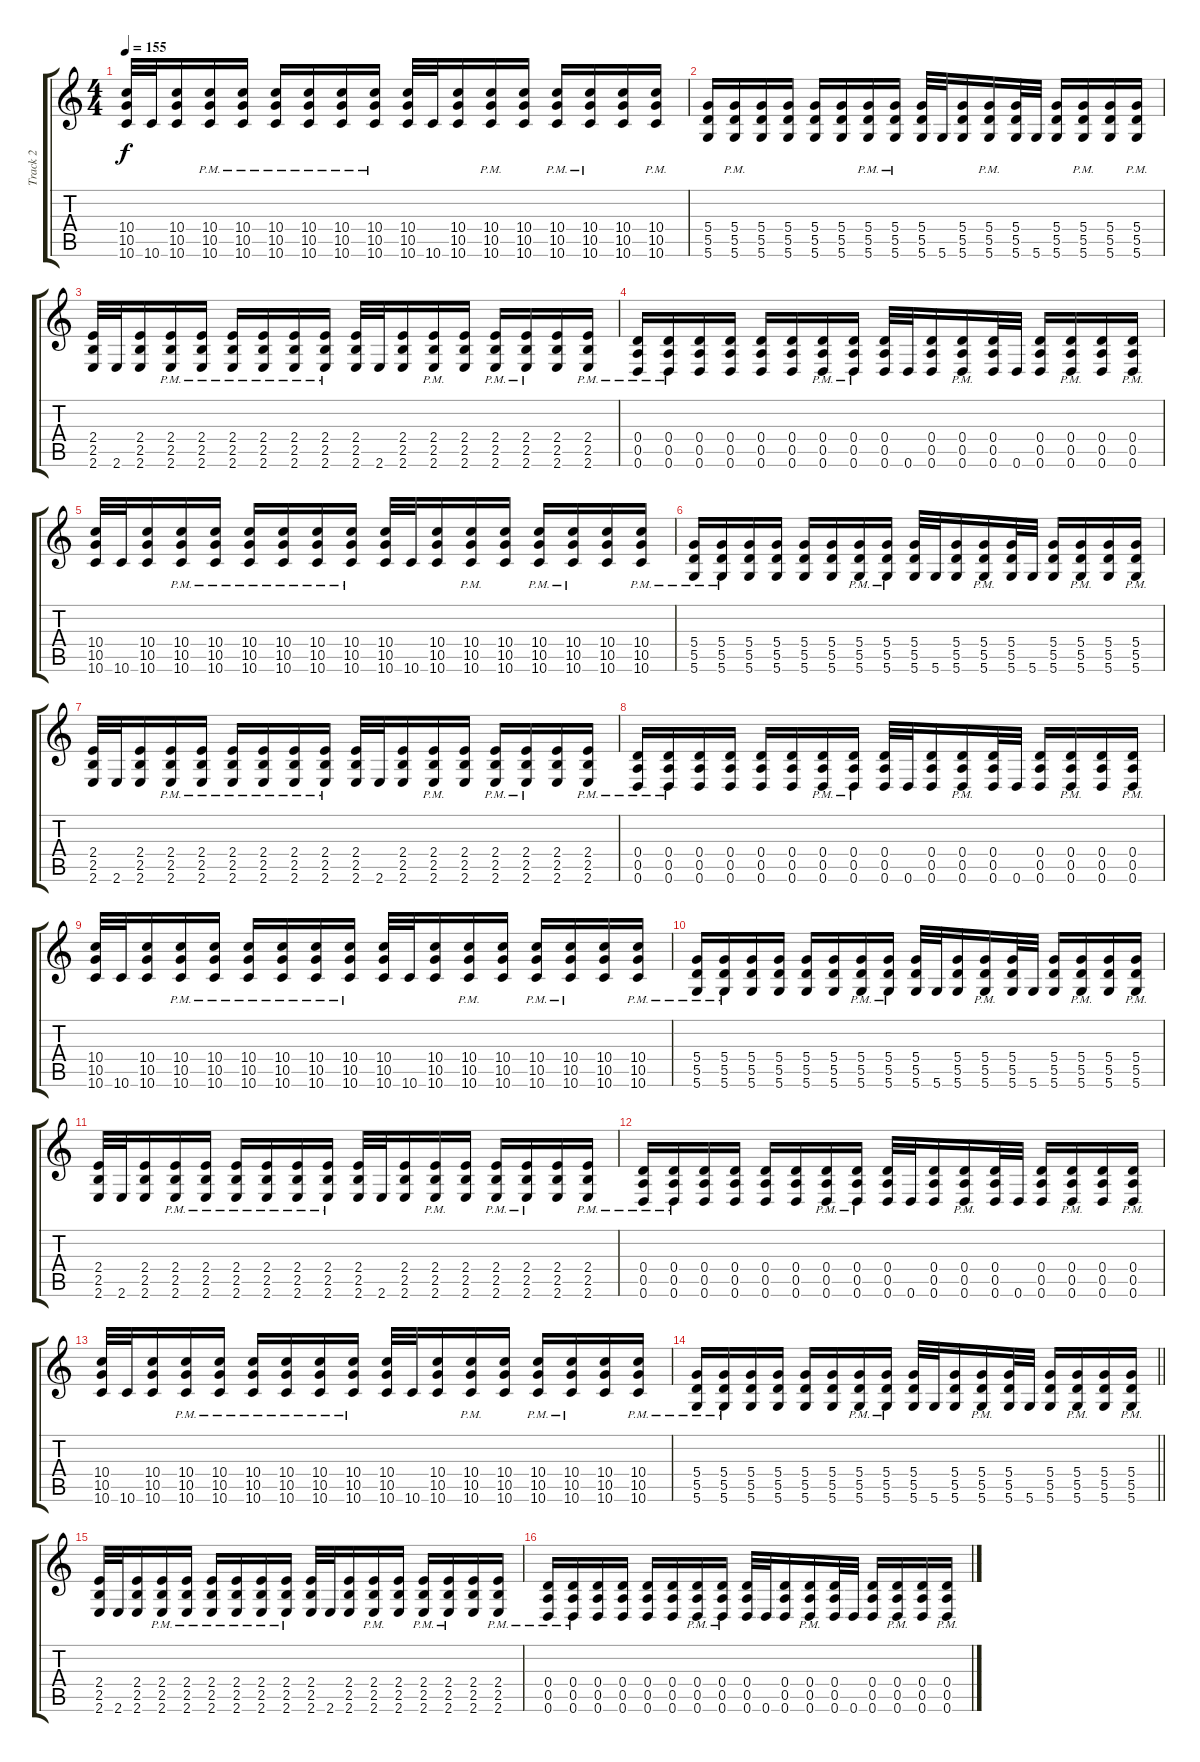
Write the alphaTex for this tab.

\track ("Track 2" "Track 2") {instrument distortionguitar}
\staff {score tabs}
\tuning (E4 B3 G3 D3 A2 D2) {hide}
\ts (4 4)
\tempo 155
\clef g2
\ks c
(10.4 10.5 10.6).32{dy f} 10.6.32 (10.4 10.5 10.6).16 (10.4{pm} 10.5{pm} 10.6{pm}).16 (10.4{pm} 10.5{pm} 10.6{pm}).16 (10.4{pm} 10.5{pm} 10.6{pm}).16 (10.4{pm} 10.5{pm} 10.6{pm}).16 (10.4{pm} 10.5{pm} 10.6{pm}).16 (10.4{pm} 10.5{pm} 10.6{pm}).16 (10.4 10.5 10.6).32 10.6.32 (10.4 10.5 10.6).16 (10.4 10.5{pm} 10.6{pm}).16 (10.4 10.5 10.6).16 (10.4{pm} 10.5{pm} 10.6{pm}).16 (10.4{pm} 10.5{pm} 10.6{pm}).16 (10.4 10.5 10.6).16 (10.4{pm} 10.5{pm} 10.6{pm}).16 |
(5.4 5.5 5.6).16 (5.4{pm} 5.5{pm} 5.6{pm}).16 (5.4 5.5 5.6).16 (5.4 5.5 5.6).16 (5.4 5.5 5.6).16 (5.4 5.5 5.6).16 (5.4{pm} 5.5{pm} 5.6{pm}).16 (5.4{pm} 5.5{pm} 5.6{pm}).16 (5.4 5.5 5.6).32 5.6.32 (5.4 5.5 5.6).16 (5.4{pm} 5.5 5.6{pm}).16 (5.4 5.5 5.6).32 5.6.32 (5.4 5.5 5.6).16 (5.4{pm} 5.5{pm} 5.6{pm}).16 (5.4 5.5 5.6).16 (5.4{pm} 5.5{pm} 5.6{pm}).16 |
(2.4 2.5 2.6).32 2.6.32 (2.4 2.5 2.6).16 (2.4{pm} 2.5{pm} 2.6{pm}).16 (2.4{pm} 2.5{pm} 2.6{pm}).16 (2.4{pm} 2.5{pm} 2.6{pm}).16 (2.4{pm} 2.5{pm} 2.6{pm}).16 (2.4{pm} 2.5{pm} 2.6{pm}).16 (2.4{pm} 2.5{pm} 2.6{pm}).16 (2.4 2.5 2.6).32 2.6.32 (2.4 2.5 2.6).16 (2.4{pm} 2.5{pm} 2.6{pm}).16 (2.4 2.5 2.6).16 (2.4{pm} 2.5{pm} 2.6{pm}).16 (2.4{pm} 2.5{pm} 2.6{pm}).16 (2.4 2.5 2.6).16 (2.4{pm} 2.5{pm} 2.6{pm}).16 |
(0.4{pm} 0.5{pm} 0.6{pm}).16 (0.4{pm} 0.5{pm} 0.6{pm}).16 (0.4 0.5 0.6).16 (0.4 0.5 0.6).16 (0.4 0.5 0.6).16 (0.4 0.5 0.6).16 (0.4{pm} 0.5{pm} 0.6{pm}).16 (0.4{pm} 0.5{pm} 0.6{pm}).16 (0.4 0.5 0.6).32 0.6.32 (0.4 0.5 0.6).16 (0.4{pm} 0.5{pm} 0.6{pm}).16 (0.4 0.5 0.6).32 0.6.32 (0.4 0.5 0.6).16 (0.4{pm} 0.5{pm} 0.6{pm}).16 (0.4 0.5 0.6).16 (0.4{pm} 0.5{pm} 0.6{pm}).16 |
(10.4 10.5 10.6).32 10.6.32 (10.4 10.5 10.6).16 (10.4{pm} 10.5{pm} 10.6{pm}).16 (10.4{pm} 10.5{pm} 10.6{pm}).16 (10.4{pm} 10.5{pm} 10.6{pm}).16 (10.4{pm} 10.5{pm} 10.6{pm}).16 (10.4{pm} 10.5{pm} 10.6{pm}).16 (10.4{pm} 10.5{pm} 10.6{pm}).16 (10.4 10.5 10.6).32 10.6.32 (10.4 10.5 10.6).16 (10.4 10.5{pm} 10.6{pm}).16 (10.4 10.5 10.6).16 (10.4{pm} 10.5{pm} 10.6{pm}).16 (10.4{pm} 10.5{pm} 10.6{pm}).16 (10.4 10.5 10.6).16 (10.4{pm} 10.5{pm} 10.6{pm}).16 |
(5.4 5.5{pm} 5.6).16 (5.4{pm} 5.5{pm} 5.6{pm}).16 (5.4 5.5 5.6).16 (5.4 5.5 5.6).16 (5.4 5.5 5.6).16 (5.4 5.5 5.6).16 (5.4{pm} 5.5{pm} 5.6{pm}).16 (5.4{pm} 5.5{pm} 5.6{pm}).16 (5.4 5.5 5.6).32 5.6.32 (5.4 5.5 5.6).16 (5.4{pm} 5.5 5.6{pm}).16 (5.4 5.5 5.6).32 5.6.32 (5.4 5.5 5.6).16 (5.4{pm} 5.5{pm} 5.6{pm}).16 (5.4 5.5 5.6).16 (5.4{pm} 5.5{pm} 5.6{pm}).16 |
(2.4 2.5 2.6).32 2.6.32 (2.4 2.5 2.6).16 (2.4{pm} 2.5{pm} 2.6{pm}).16 (2.4{pm} 2.5{pm} 2.6{pm}).16 (2.4{pm} 2.5{pm} 2.6{pm}).16 (2.4{pm} 2.5{pm} 2.6{pm}).16 (2.4{pm} 2.5{pm} 2.6{pm}).16 (2.4{pm} 2.5{pm} 2.6{pm}).16 (2.4 2.5 2.6).32 2.6.32 (2.4 2.5 2.6).16 (2.4{pm} 2.5{pm} 2.6{pm}).16 (2.4 2.5 2.6).16 (2.4{pm} 2.5{pm} 2.6{pm}).16 (2.4{pm} 2.5{pm} 2.6{pm}).16 (2.4 2.5 2.6).16 (2.4{pm} 2.5{pm} 2.6{pm}).16 |
(0.4{pm} 0.5{pm} 0.6{pm}).16 (0.4{pm} 0.5{pm} 0.6{pm}).16 (0.4 0.5 0.6).16 (0.4 0.5 0.6).16 (0.4 0.5 0.6).16 (0.4 0.5 0.6).16 (0.4{pm} 0.5{pm} 0.6{pm}).16 (0.4{pm} 0.5{pm} 0.6{pm}).16 (0.4 0.5 0.6).32 0.6.32 (0.4 0.5 0.6).16 (0.4{pm} 0.5{pm} 0.6{pm}).16 (0.4 0.5 0.6).32 0.6.32 (0.4 0.5 0.6).16 (0.4{pm} 0.5{pm} 0.6{pm}).16 (0.4 0.5 0.6).16 (0.4{pm} 0.5{pm} 0.6{pm}).16 |
(10.4 10.5 10.6).32 10.6.32 (10.4 10.5 10.6).16 (10.4{pm} 10.5{pm} 10.6{pm}).16 (10.4{pm} 10.5{pm} 10.6{pm}).16 (10.4{pm} 10.5{pm} 10.6{pm}).16 (10.4{pm} 10.5{pm} 10.6{pm}).16 (10.4{pm} 10.5{pm} 10.6{pm}).16 (10.4{pm} 10.5{pm} 10.6{pm}).16 (10.4 10.5 10.6).32 10.6.32 (10.4 10.5 10.6).16 (10.4 10.5{pm} 10.6{pm}).16 (10.4 10.5 10.6).16 (10.4{pm} 10.5{pm} 10.6{pm}).16 (10.4{pm} 10.5{pm} 10.6{pm}).16 (10.4 10.5 10.6).16 (10.4{pm} 10.5{pm} 10.6{pm}).16 |
(5.4 5.5{pm} 5.6).16 (5.4{pm} 5.5{pm} 5.6{pm}).16 (5.4 5.5 5.6).16 (5.4 5.5 5.6).16 (5.4 5.5 5.6).16 (5.4 5.5 5.6).16 (5.4{pm} 5.5{pm} 5.6{pm}).16 (5.4{pm} 5.5{pm} 5.6{pm}).16 (5.4 5.5 5.6).32 5.6.32 (5.4 5.5 5.6).16 (5.4{pm} 5.5 5.6{pm}).16 (5.4 5.5 5.6).32 5.6.32 (5.4 5.5 5.6).16 (5.4{pm} 5.5{pm} 5.6{pm}).16 (5.4 5.5 5.6).16 (5.4{pm} 5.5{pm} 5.6{pm}).16 |
(2.4 2.5 2.6).32 2.6.32 (2.4 2.5 2.6).16 (2.4{pm} 2.5{pm} 2.6{pm}).16 (2.4{pm} 2.5{pm} 2.6{pm}).16 (2.4{pm} 2.5{pm} 2.6{pm}).16 (2.4{pm} 2.5{pm} 2.6{pm}).16 (2.4{pm} 2.5{pm} 2.6{pm}).16 (2.4{pm} 2.5{pm} 2.6{pm}).16 (2.4 2.5 2.6).32 2.6.32 (2.4 2.5 2.6).16 (2.4{pm} 2.5{pm} 2.6{pm}).16 (2.4 2.5 2.6).16 (2.4{pm} 2.5{pm} 2.6{pm}).16 (2.4{pm} 2.5{pm} 2.6{pm}).16 (2.4 2.5 2.6).16 (2.4{pm} 2.5{pm} 2.6{pm}).16 |
(0.4{pm} 0.5{pm} 0.6{pm}).16 (0.4{pm} 0.5{pm} 0.6{pm}).16 (0.4 0.5 0.6).16 (0.4 0.5 0.6).16 (0.4 0.5 0.6).16 (0.4 0.5 0.6).16 (0.4{pm} 0.5{pm} 0.6{pm}).16 (0.4{pm} 0.5{pm} 0.6{pm}).16 (0.4 0.5 0.6).32 0.6.32 (0.4 0.5 0.6).16 (0.4{pm} 0.5{pm} 0.6{pm}).16 (0.4 0.5 0.6).32 0.6.32 (0.4 0.5 0.6).16 (0.4{pm} 0.5{pm} 0.6{pm}).16 (0.4 0.5 0.6).16 (0.4{pm} 0.5{pm} 0.6{pm}).16 |
(10.4 10.5 10.6).32 10.6.32 (10.4 10.5 10.6).16 (10.4{pm} 10.5{pm} 10.6{pm}).16 (10.4{pm} 10.5{pm} 10.6{pm}).16 (10.4{pm} 10.5{pm} 10.6{pm}).16 (10.4{pm} 10.5{pm} 10.6{pm}).16 (10.4{pm} 10.5{pm} 10.6{pm}).16 (10.4{pm} 10.5{pm} 10.6{pm}).16 (10.4 10.5 10.6).32 10.6.32 (10.4 10.5 10.6).16 (10.4 10.5{pm} 10.6{pm}).16 (10.4 10.5 10.6).16 (10.4{pm} 10.5{pm} 10.6{pm}).16 (10.4{pm} 10.5{pm} 10.6{pm}).16 (10.4 10.5 10.6).16 (10.4{pm} 10.5{pm} 10.6{pm}).16 |
\barLineRight lightlight
(5.4 5.5{pm} 5.6).16 (5.4{pm} 5.5{pm} 5.6{pm}).16 (5.4 5.5 5.6).16 (5.4 5.5 5.6).16 (5.4 5.5 5.6).16 (5.4 5.5 5.6).16 (5.4{pm} 5.5{pm} 5.6{pm}).16 (5.4{pm} 5.5{pm} 5.6{pm}).16 (5.4 5.5 5.6).32 5.6.32 (5.4 5.5 5.6).16 (5.4{pm} 5.5 5.6{pm}).16 (5.4 5.5 5.6).32 5.6.32 (5.4 5.5 5.6).16 (5.4{pm} 5.5{pm} 5.6{pm}).16 (5.4 5.5 5.6).16 (5.4{pm} 5.5{pm} 5.6{pm}).16 |
(2.4 2.5 2.6).32 2.6.32 (2.4 2.5 2.6).16 (2.4{pm} 2.5{pm} 2.6{pm}).16 (2.4{pm} 2.5{pm} 2.6{pm}).16 (2.4{pm} 2.5{pm} 2.6{pm}).16 (2.4{pm} 2.5{pm} 2.6{pm}).16 (2.4{pm} 2.5{pm} 2.6{pm}).16 (2.4{pm} 2.5{pm} 2.6{pm}).16 (2.4 2.5 2.6).32 2.6.32 (2.4 2.5 2.6).16 (2.4{pm} 2.5{pm} 2.6{pm}).16 (2.4 2.5 2.6).16 (2.4{pm} 2.5{pm} 2.6{pm}).16 (2.4{pm} 2.5{pm} 2.6{pm}).16 (2.4 2.5 2.6).16 (2.4{pm} 2.5{pm} 2.6{pm}).16 |
(0.4{pm} 0.5{pm} 0.6{pm}).16 (0.4{pm} 0.5{pm} 0.6{pm}).16 (0.4 0.5 0.6).16 (0.4 0.5 0.6).16 (0.4 0.5 0.6).16 (0.4 0.5 0.6).16 (0.4{pm} 0.5{pm} 0.6{pm}).16 (0.4{pm} 0.5{pm} 0.6{pm}).16 (0.4 0.5 0.6).32 0.6.32 (0.4 0.5 0.6).16 (0.4{pm} 0.5{pm} 0.6{pm}).16 (0.4 0.5 0.6).32 0.6.32 (0.4 0.5 0.6).16 (0.4{pm} 0.5{pm} 0.6{pm}).16 (0.4 0.5 0.6).16 (0.4{pm} 0.5{pm} 0.6{pm}).16
